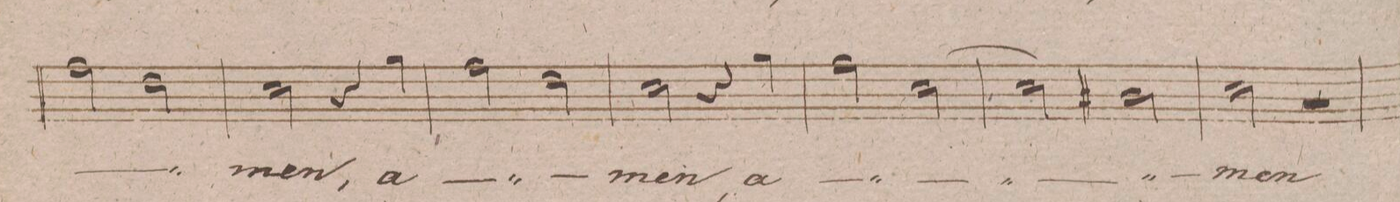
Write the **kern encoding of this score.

**kern	**text	**dynam
*I"Tenore.	*	*
*clefC4	*	*
*k[f#c#g#d#]	*	*
*met(c)	*	*
*M4/4	*	*
2e\	.	.
2c#\	.	.
=224	=224	=224
2B\	-men,	.
4r	.	.
4f#\	a-	.
=225	=225	=225
2e\	.	.
2c#\	.	.
=226	=226	=226
2B\	-men,	.
4r	.	.
4f#\	a-	.
=227	=227	=227
2e\	.	.
[2B\	.	.
=228	=228	=228
2B\]	.	.
2A#X\	.	.
=229	=229	=229
2B\	-men	.
2r	.	.
=230	=230	=230
*-	*-	*-
